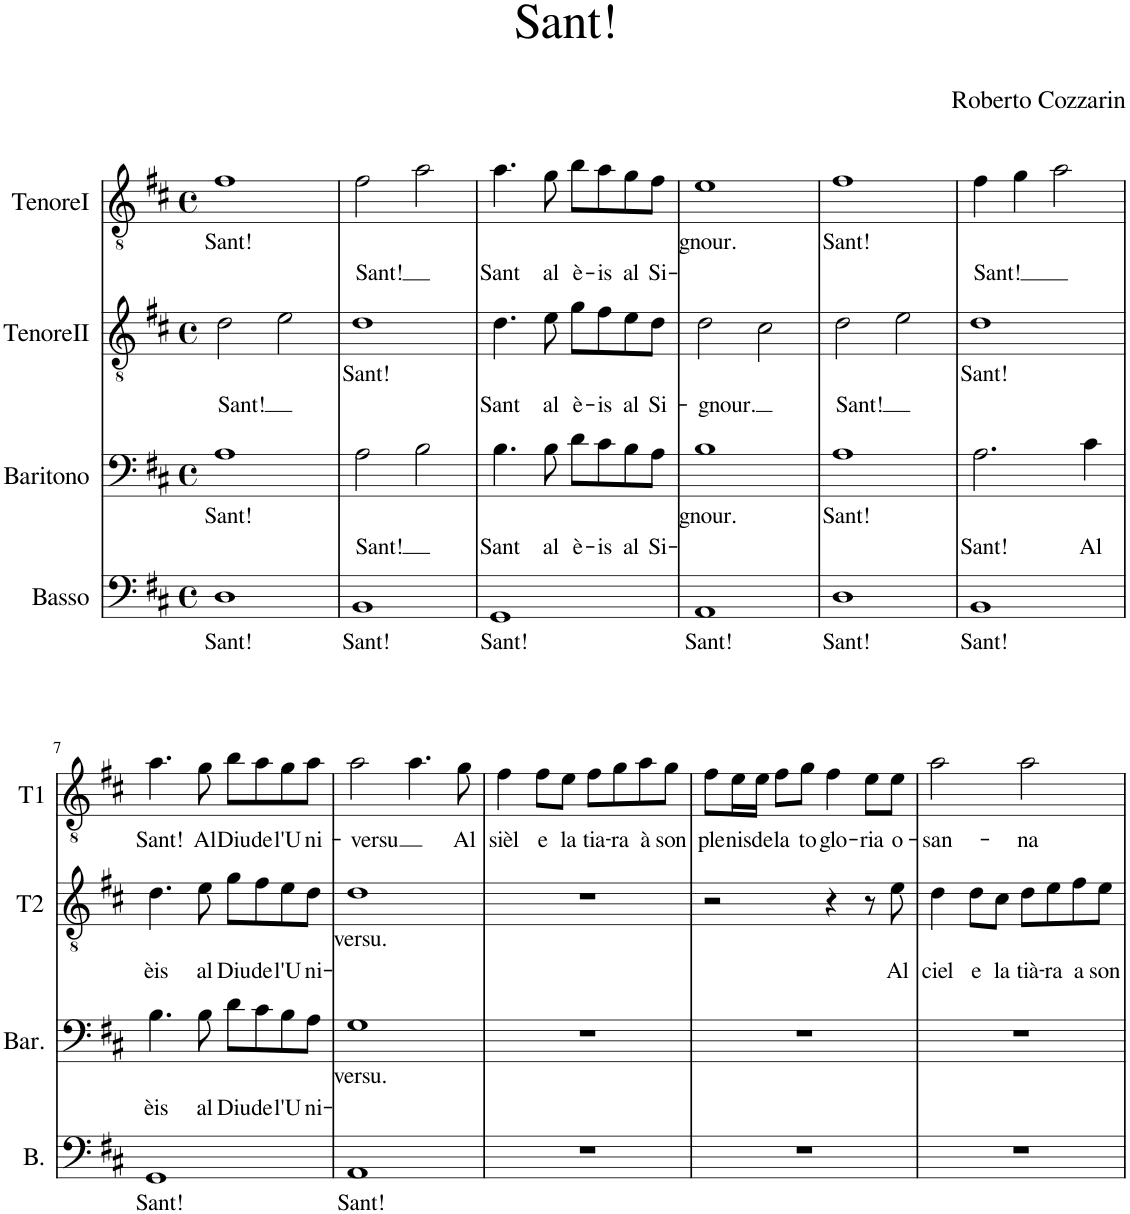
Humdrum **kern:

**kern	**text	**kern	**text	**kern	**text	**kern	**text
*part4	*part4	*part3	*part3	*part2	*part2	*part1	*part1
*staff4	*staff4	*staff3	*staff3	*staff2	*staff2	*staff1	*staff1
*I"Basso	*	*I"Baritono	*	*I"TenoreII	*	*I"TenoreI	*
*I'B.	*	*I'Bar.	*	*I'T2	*	*I'T1	*
*clefF4	*	*clefF4	*	*clefGv2	*	*clefGv2	*
*k[f#c#]	*	*k[f#c#]	*	*k[f#c#]	*	*k[f#c#]	*
*M4/4	*	*M4/4	*	*M4/4	*	*M4/4	*
*met(c)	*	*met(c)	*	*met(c)	*	*met(c)	*
=1	=1	=1	=1	=1	=1	=1	=1
!	!LO:LY:b	!	!LO:LY:b	!	!LO:LY:b	!	!LO:LY:b
1D	Sant!	1A	Sant!	2d\	Sant!	1f#	Sant!
.	.	.	.	2e\	.	.	.
=2	=2	=2	=2	=2	=2	=2	=2
!	!LO:LY:b	!	!LO:LY:b	!	!LO:LY:b	!	!LO:LY:b
1BB	Sant!	2A\	Sant!	1d	Sant!	2f#\	Sant!
.	.	2B\	.	.	.	2a\	.
=3	=3	=3	=3	=3	=3	=3	=3
!	!LO:LY:b	!	!LO:LY:b	!	!LO:LY:b	!	!LO:LY:b
1GG	Sant!	4.B\	Sant	4.d\	Sant	4.a\	Sant
!	!	!	!LO:LY:b	!	!LO:LY:b	!	!LO:LY:b
.	.	8B\	al	8e\	al	8g\	al
!	!	!	!LO:LY:b	!	!LO:LY:b	!	!LO:LY:b
.	.	8d\L	è-	8g\L	è-	8b\L	è-
!	!	!	!LO:LY:b	!	!LO:LY:b	!	!LO:LY:b
.	.	8c#\	-is	8f#\	-is	8a\	-is
!	!	!	!LO:LY:b	!	!LO:LY:b	!	!LO:LY:b
.	.	8B\	al	8e\	al	8g\	al
!	!	!	!LO:LY:b	!	!LO:LY:b	!	!LO:LY:b
.	.	8A\J	Si-	8d\J	Si-	8f#\J	Si-
=4	=4	=4	=4	=4	=4	=4	=4
!	!LO:LY:b	!	!LO:LY:b	!	!LO:LY:b	!	!LO:LY:b
1AA	Sant!	1B	-gnour.	2d\	-gnour.	1e	-gnour.
.	.	.	.	2c#\	.	.	.
=5	=5	=5	=5	=5	=5	=5	=5
!	!LO:LY:b	!	!LO:LY:b	!	!LO:LY:b	!	!LO:LY:b
1D	Sant!	1A	Sant!	2d\	Sant!	1f#	Sant!
.	.	.	.	2e\	.	.	.
=6	=6	=6	=6	=6	=6	=6	=6
!	!LO:LY:b	!	!LO:LY:b	!	!LO:LY:b	!	!LO:LY:b
1BB	Sant!	2.A\	Sant!	1d	Sant!	4f#\	Sant!
.	.	.	.	.	.	4g\	.
.	.	.	.	.	.	2a\	.
!	!	!	!LO:LY:b	!	!	!	!
.	.	4c#\	Al	.	.	.	.
!!LO:LB:g=z
=7	=7	=7	=7	=7	=7	=7	=7
!	!LO:LY:b	!	!LO:LY:b	!	!LO:LY:b	!	!LO:LY:b
1GG	Sant!	4.B\	èis	4.d\	èis	4.a\	Sant!
!	!	!	!LO:LY:b	!	!LO:LY:b	!	!LO:LY:b
.	.	8B\	al	8e\	al	8g\	Al
!	!	!	!LO:LY:b	!	!LO:LY:b	!	!LO:LY:b
.	.	8d\L	Diu	8g\L	Diu	8b\L	Diu
!	!	!	!LO:LY:b	!	!LO:LY:b	!	!LO:LY:b
.	.	8c#\	de	8f#\	de	8a\	de
!	!	!	!LO:LY:b	!	!LO:LY:b	!	!LO:LY:b
.	.	8B\	l'U-	8e\	l'U-	8g\	l'U-
!	!	!	!LO:LY:b	!	!LO:LY:b	!	!LO:LY:b
.	.	8A\J	-ni-	8d\J	-ni-	8a\J	-ni-
=8	=8	=8	=8	=8	=8	=8	=8
!	!LO:LY:b	!	!LO:LY:b	!	!LO:LY:b	!	!LO:LY:b
1AA	Sant!	1G	-versu.	1d	-versu.	2a\	-versu
.	.	.	.	.	.	4.a\	.
!	!	!	!	!	!	!	!LO:LY:b
.	.	.	.	.	.	8g\	Al
=9	=9	=9	=9	=9	=9	=9	=9
!	!	!	!	!	!	!	!LO:LY:b
1r	.	1r	.	1r	.	4f#\	sièl
!	!	!	!	!	!	!	!LO:LY:b
.	.	.	.	.	.	8f#\L	e
!	!	!	!	!	!	!	!LO:LY:b
.	.	.	.	.	.	8e\J	la
!	!	!	!	!	!	!	!LO:LY:b
.	.	.	.	.	.	8f#\L	tia-
!	!	!	!	!	!	!	!LO:LY:b
.	.	.	.	.	.	8g\	-ra
!	!	!	!	!	!	!	!LO:LY:b
.	.	.	.	.	.	8a\	à
!	!	!	!	!	!	!	!LO:LY:b
.	.	.	.	.	.	8g\J	son
=10	=10	=10	=10	=10	=10	=10	=10
!	!	!	!	!	!	!	!LO:LY:b
1r	.	1r	.	2r	.	8f#\L	ple-
!	!	!	!	!	!	!	!LO:LY:b
.	.	.	.	.	.	16e\L	-nis
!	!	!	!	!	!	!	!LO:LY:b
.	.	.	.	.	.	16e\JJ	de
!	!	!	!	!	!	!	!LO:LY:b
.	.	.	.	.	.	8f#\L	la
!	!	!	!	!	!	!	!LO:LY:b
.	.	.	.	.	.	8g\J	to
!	!	!	!	!	!	!	!LO:LY:b
.	.	.	.	4r	.	4f#\	glo-
!	!	!	!	!	!	!	!LO:LY:b
.	.	.	.	8r	.	8e\L	-ria
!	!	!	!	!	!LO:LY:b	!	!LO:LY:b
.	.	.	.	8e\	Al	8e\J	o-
=11	=11	=11	=11	=11	=11	=11	=11
!	!	!	!	!	!LO:LY:b	!	!LO:LY:b
1r	.	1r	.	4d\	ciel	2a\	-san-
!	!	!	!	!	!LO:LY:b	!	!
.	.	.	.	8d\L	e	.	.
!	!	!	!	!	!LO:LY:b	!	!
.	.	.	.	8c#\J	la	.	.
!	!	!	!	!	!LO:LY:b	!	!LO:LY:b
.	.	.	.	8d\L	tià-	2a\	-na
!	!	!	!	!	!LO:LY:b	!	!
.	.	.	.	8e\	-ra	.	.
!	!	!	!	!	!LO:LY:b	!	!
.	.	.	.	8f#\	a	.	.
!	!	!	!	!	!LO:LY:b	!	!
.	.	.	.	8e\J	son	.	.
=	=	=	=	=	=	=	=
*-	*-	*-	*-	*-	*-	*-	*-
